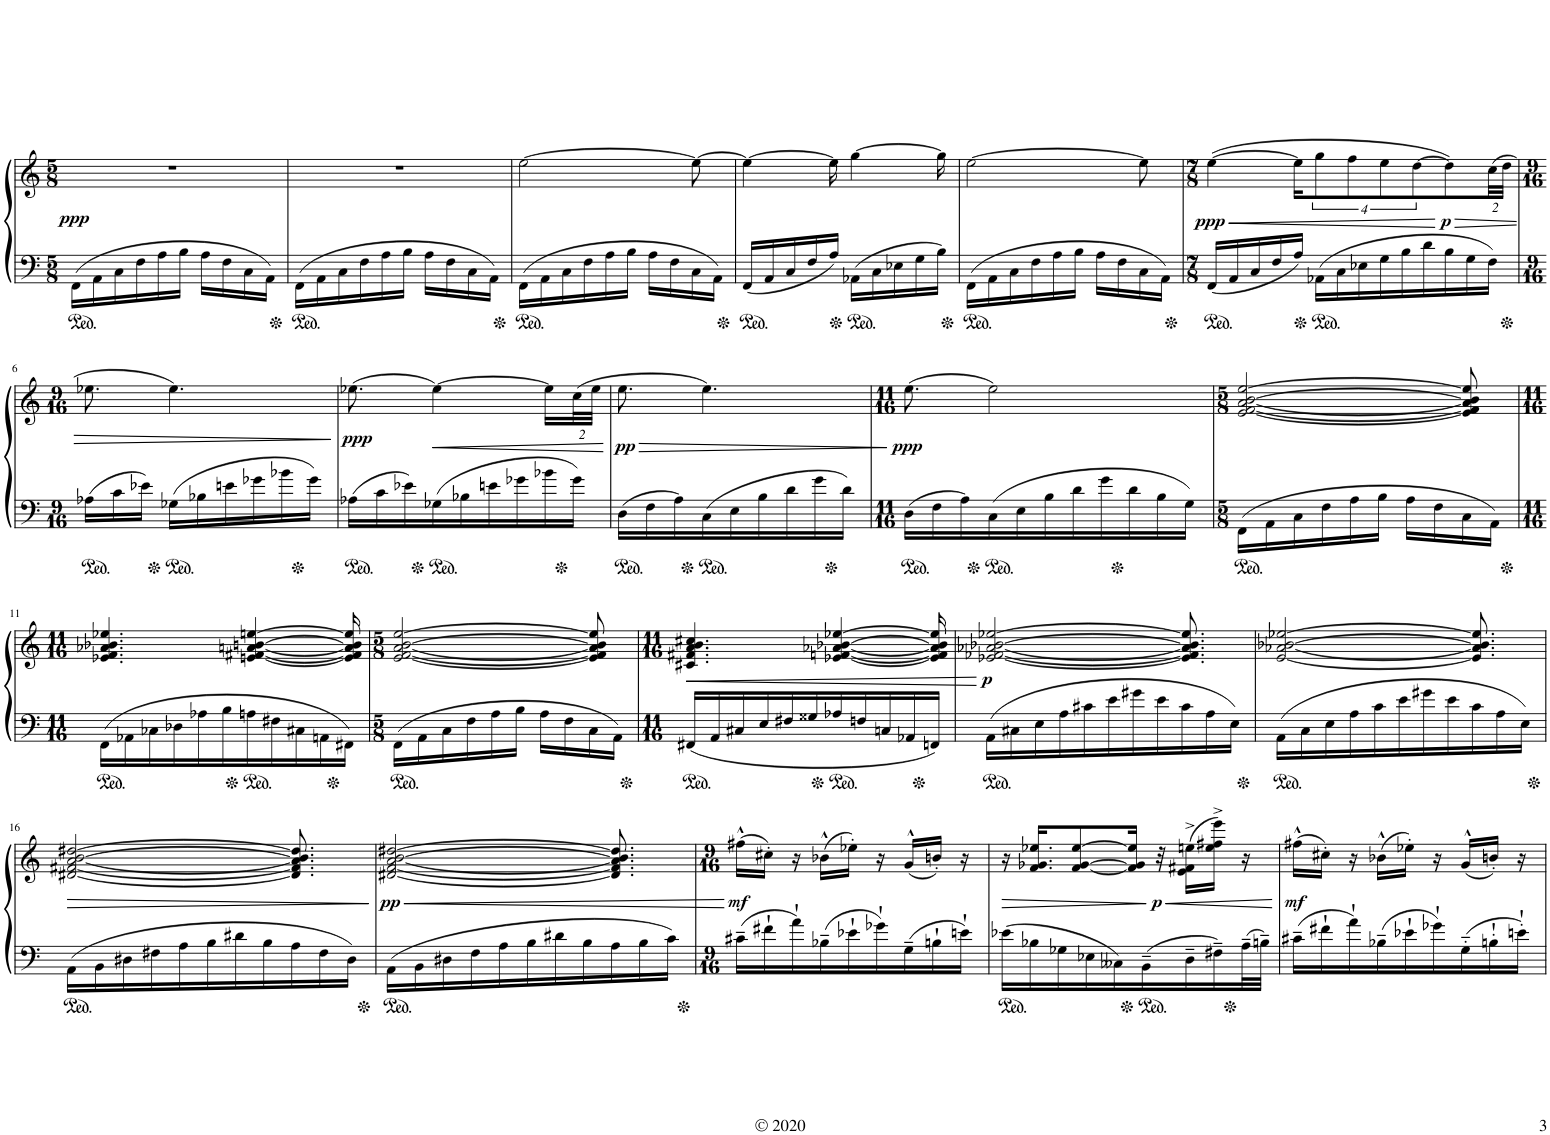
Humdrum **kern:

**kern	**kern	**dynam
*part1	*part1	*part1
*staff2	*staff1	*staff1/2
*I"Piano	*	*
*I'Pno.	*	*
!!LO:PB:g=z
*clefF4	*clefG2	*
*k[]	*k[]	*
*M5/8	*M5/8	*
=	=	=
!	!	!LO:DY:b
16FF\LL	8%5r	ppp
16AA\	.	.
16C\	.	.
16F\	.	.
16A\	.	.
16B\JJ	.	.
16A\LL	.	.
16F\	.	.
16C\	.	.
16AA\JJ	.	.
=1	=1	=1
16FF\LL	8%5r	.
16AA\	.	.
16C\	.	.
16F\	.	.
16A\	.	.
16B\JJ	.	.
16A\LL	.	.
16F\	.	.
16C\	.	.
16AA\JJ	.	.
=2	=2	=2
16FF\LL	[2ee\	.
16AA\	.	.
16C\	.	.
16F\	.	.
16A\	.	.
16B\JJ	.	.
16A\LL	.	.
16F\	.	.
16C\	8ee\_	.
16AA\JJ	.	.
=3	=3	=3
16FF/LL	4ee\_	.
16AA/	.	.
16C/	.	.
16F/	.	.
16A/JJ	16ee\]	.
16AA-X\LL	[4gg\	.
16C\	.	.
16E-X\	.	.
16G\	.	.
16B\JJ	16gg\]	.
=4	=4	=4
16FF\LL	[2ee\	.
16AA\	.	.
16C\	.	.
16F\	.	.
16A\	.	.
16B\JJ	.	.
16A\LL	.	.
16F\	.	.
16C\	8ee\]	.
16AA\JJ	.	.
=5	=5	=5
*M7/8	*M7/8	*
!	!	!LO:HP:b
!	!	!LO:DY:n=1:b
16FF/LL	([4ee\	< ppp
16AA/	.	.
16C/	.	.
16F/	.	.
16A/JJ	16ee\KL]	.
16AA-X\LL	32%3gg\	.
16C\	.	.
.	32%3ff\	.
16E-X\	.	.
16G\	32%3ee\	.
16B\	.	.
.	[32%3dd\	.
16d\	.	.
!	!	!LO:HP:n=1:b
!	!	!LO:DY:n=2:b
16B\	8dd\])	[ > p
16G\	.	.
16F\JJ	(32cc\LL	.
.	32dd\JJJ	.
!!LO:LB:g=z
=6	=6	=6
*M9/16	*M9/16	*
16A-X\LL	8.ee-X\	.
16c\	.	.
16e-X\JJ	.	.
16G-X\LL	4.ee-\)	.
16B-X\	.	.
16en\	.	.
16g-X\	.	.
16b-X\	.	.
16g-\JJ	.	.
.	.	]
=7	=7	=7
!	!	!LO:DY:b
16A-X\LL	(8.ee-X\	ppp
16c\	.	.
16e-X\	.	.
!	!	!LO:HP:b
16G-X\	[4ee-\)	<
16B-X\	.	.
16en\	.	.
16g-X\	.	.
16b-X\	16ee-\LL]	.
16g-\JJ	(32cc\L	.
.	32ee-\JJJ	.
.	.	[
=8	=8	=8
!	!	!LO:HP:b
!	!	!LO:DY:n=1:b
16D\LL	8.ee\	> pp
16F\	.	.
16A\	.	.
16C\	4.ee\)	.
16E\	.	.
16B\	.	.
16d\	.	.
16g\	.	.
16d\JJ	.	.
.	.	]
=9	=9	=9
*M11/16	*M11/16	*
!	!	!LO:DY:b
16D\LL	(8.ee\	ppp
16F\	.	.
16A\	.	.
16C\	2ee\)	.
16E\	.	.
16B\	.	.
16d\	.	.
16g\	.	.
16d\	.	.
16B\	.	.
16G\JJ	.	.
=10	=10	=10
*M5/8	*M5/8	*
16FF\LL	[2e/ [2f/ [2a/ [2b/ [2ee/	.
16AA\	.	.
16C\	.	.
16F\	.	.
16A\	.	.
16B\JJ	.	.
16A\LL	.	.
16F\	.	.
16C\	8e/] 8f/] 8a/] 8b/] 8ee/]	.
16AA\JJ	.	.
!!LO:LB:g=z
=11	=11	=11
*M11/16	*M11/16	*
16FF\LL	4.e-X/ 4.f/ 4.a-X/ 4.b-X/ 4.ee-X/	.
16AA-X\	.	.
16C-X\	.	.
16D-X\	.	.
16A-X\	.	.
16B\	.	.
16An\	[4en/ [4f#X/ [4an/ [4bn/ [4een/	.
16F#X\	.	.
16C#X\	.	.
16AAn\	.	.
16FF#X\JJ	16e/] 16f#/] 16a/] 16b/] 16ee/]	.
=12	=12	=12
*M5/8	*M5/8	*
16FF\LL	[2e/ [2f/ [2a/ [2b/ [2ee/	.
16AA\	.	.
16C\	.	.
16F\	.	.
16A\	.	.
16B\JJ	.	.
16A\LL	.	.
16F\	.	.
16C\	8e/] 8f/] 8a/] 8b/] 8ee/]	.
16AA\JJ	.	.
=13	=13	=13
*M11/16	*M11/16	*
!	!	!LO:HP:b
16FF#X/LL	4.c#X/ 4.f#X/ 4.a/ 4.b/ 4.cc#X/	<
16AA/	.	.
16C#X/	.	.
16E/	.	.
16F#X/	.	.
16G##X/	.	.
16A-X/	[4e-X/ [4fn/ [4a-X/ [4b-X/ [4ee-X/	.
16Fn/	.	.
16Cn/	.	.
16AA-X/	.	.
16FFn/JJ	16e-/] 16f/] 16a-/] 16b-/] 16ee-/]	.
.	.	[
=14	=14	=14
!	!	!LO:DY:b
16AA\LL	[2e-X/ [2f-X/ [2a-X/ [2b-X/ [2ee-X/	p
16C#X\	.	.
16E\	.	.
16A\	.	.
16c#X\	.	.
16e\	.	.
16g#X\	.	.
16e\	.	.
16c#\	8.e-/] 8.f-/] 8.a-/] 8.b-/] 8.ee-/]	.
16A\	.	.
16E\JJ	.	.
=15	=15	=15
16AA\LL	[2e/ [2a-X/ [2b-X/ [2ee-X/	.
16C\	.	.
16E\	.	.
16A\	.	.
16c\	.	.
16e\	.	.
16g#X\	.	.
16e\	.	.
16c\	8.e/] 8.a-/] 8.b-/] 8.ee-/]	.
16A\	.	.
16E\JJ	.	.
!!LO:LB:g=z
=16	=16	=16
!	!	!LO:HP:b
16AA\LL	[2d#X/ [2f#X/ [2a/ [2b/ [2dd#X/	>
16BB\	.	.
16D#X\	.	.
16F#X\	.	.
16A\	.	.
16B\	.	.
16d#X\	.	.
16B\	.	.
16A\	8.d#/] 8.f#/] 8.a/] 8.b/] 8.dd#/]	.
16F#\	.	.
16D#\JJ	.	.
.	.	]
=17	=17	=17
!	!	!LO:HP:b
!	!	!LO:DY:n=1:b
16AA\LL	[2d#X/ [2f/ [2a/ [2b/ [2dd#X/	< pp
16BB\	.	.
16D#X\	.	.
16F\	.	.
16A\	.	.
16B\	.	.
16d#X\	.	.
16B\	.	.
16A\	8.d#/] 8.f/] 8.a/] 8.b/] 8.dd#/]	.
16B\	.	.
16c\JJ	.	.
.	.	[
=18	=18	=18
*M9/16	*M9/16	*
!	!	!LO:DY:b
16c#X~\LL	(16ff#X^^\LL	mf
16f#X`\	16cc#X'\JJ)	.
16a`\	16r	.
16B-X~\	(16b-X^^\LL	.
16e-X`\	16ee-X'\JJ)	.
16g-X`\	16r	.
16G~\	(16g^^/LL	.
16Bn`\	16bn'/JJ)	.
16en`\JJ	16r	.
=19	=19	=19
!	!	!LO:HP:b
16e-X\LL	16r	>
16B-X\	16.f/ 16.g-X/ 16.ee-X/KL	.
16G-X\	.	.
.	[8f/ [8g-/ [8ee-/	.
16E-X\	.	.
16C--X\	.	.
.	16f/] 16g-/] 16ee-/]Jk	.
16BB~^\	.	.
!	!	!LO:HP:n=1:b
!	!	!LO:DY:n=1:b
.	32r	] < p
16D~^\	(16e\^ 16f#X\^ 16een\^LL	.
16F#X~^\	16ee\^ 16ff#X\^ 16eee\^JJ)	.
32A~\L	16r	.
32Bn~\JJJ	.	.
.	.	[
=20	=20	=20
!	!	!LO:DY:b
16c#X~\LL	(16ff#X^^\LL	mf
16f#X`\	16cc#X'\JJ)	.
16a`\	16r	.
16B-X~\	(16b-X^^\LL	.
16e-X`\	16ee-X'\JJ)	.
16g-X`\	16r	.
16G'~\	(16g^^/LL	.
16Bn'`\	16bn'/JJ)	.
16en'`\JJ	16r	.
=	=	=
*-	*-	*-
